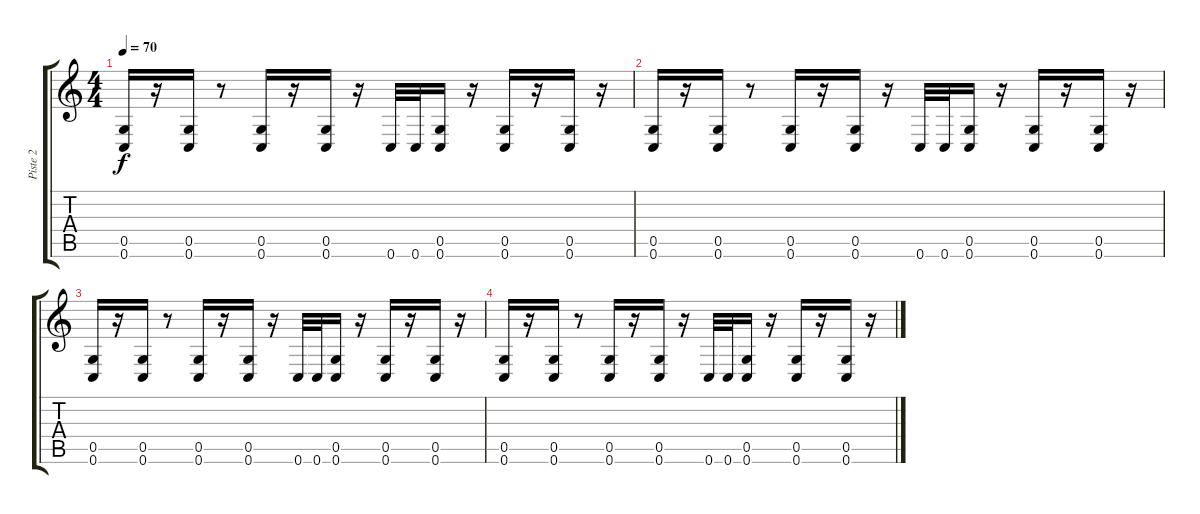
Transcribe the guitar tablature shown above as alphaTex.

\track ("Piste 2" "Piste 2") {instrument distortionguitar}
\staff {score tabs}
\tuning (D4 A3 F3 C3 G2 C2) {hide}
\ts (4 4)
\tempo 70
\clef g2
\ks c
(0.5 0.6).16{dy f} r.16 (0.5 0.6).16 r.8 (0.5 0.6).16 r.16 (0.5 0.6).16 r.16 0.6.32 0.6.32 (0.5 0.6).16 r.16 (0.5 0.6).16 r.16 (0.5 0.6).16 r.16 |
(0.5 0.6).16 r.16 (0.5 0.6).16 r.8 (0.5 0.6).16 r.16 (0.5 0.6).16 r.16 0.6.32 0.6.32 (0.5 0.6).16 r.16 (0.5 0.6).16 r.16 (0.5 0.6).16 r.16 |
(0.5 0.6).16 r.16 (0.5 0.6).16 r.8 (0.5 0.6).16 r.16 (0.5 0.6).16 r.16 0.6.32 0.6.32 (0.5 0.6).16 r.16 (0.5 0.6).16 r.16 (0.5 0.6).16 r.16 |
(0.5 0.6).16 r.16 (0.5 0.6).16 r.8 (0.5 0.6).16 r.16 (0.5 0.6).16 r.16 0.6.32 0.6.32 (0.5 0.6).16 r.16 (0.5 0.6).16 r.16 (0.5 0.6).16 r.16
